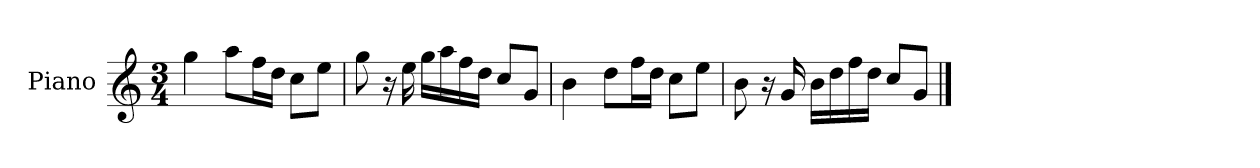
**kern
*part1
*staff1
*I"Piano
*I'P-no
*clefG2
*k[]
*M3/4
*MM92
=1
4gg\
8aa\L
16ff\L
16dd\JJ
8cc\L
8ee\J
=2
8gg\
16r
16ee\
16gg\LL
16aa\
16ff\
16dd\JJ
8cc/L
8g/J
=3
4b\
8dd\L
16ff\L
16dd\JJ
8cc\L
8ee\J
=4
8b\
16r
16g/
16b\LL
16dd\
16ff\
16dd\JJ
8cc/L
8g/J
==
*-
